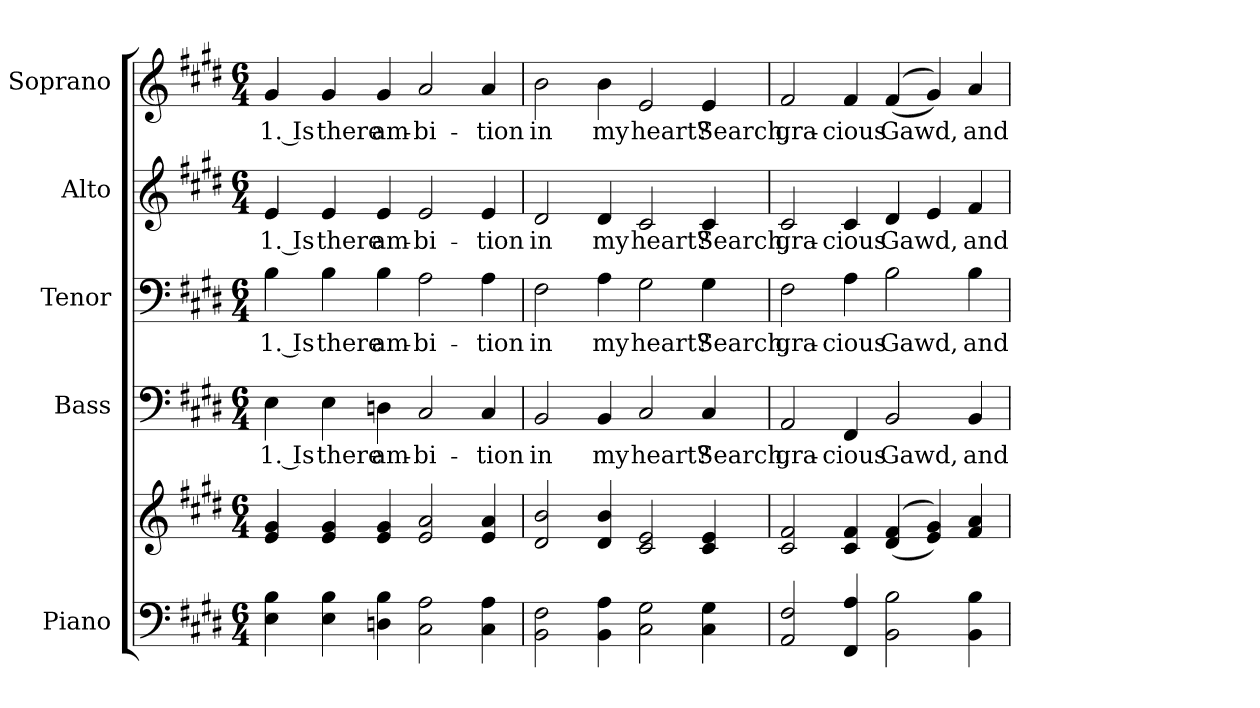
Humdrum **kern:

**kern	**kern	**kern	**text	**kern	**text	**kern	**text	**kern	**text
*part5	*part5	*part4	*part4	*part3	*part3	*part2	*part2	*part1	*part1
*staff6	*staff5	*staff4	*staff4	*staff3	*staff3	*staff2	*staff2	*staff1	*staff1
*I"Piano	*	*I"Bass	*	*I"Tenor	*	*I"Alto	*	*I"Soprano	*
*I'Pno.	*	*I'B.	*	*I'T.	*	*I'A.	*	*I'S.	*
!!LO:PB:g=z
*clefF4	*clefG2	*clefF4	*	*clefF4	*	*clefG2	*	*clefG2	*
*k[f#c#g#d#]	*k[f#c#g#d#]	*k[f#c#g#d#]	*	*k[f#c#g#d#]	*	*k[f#c#g#d#]	*	*k[f#c#g#d#]	*
*E:	*E:	*E:	*	*E:	*	*E:	*	*E:	*
*M6/4	*M6/4	*M6/4	*	*M6/4	*	*M6/4	*	*M6/4	*
*MM150	*MM150	*MM150	*	*MM150	*	*MM150	*	*MM150	*
=1	=1	=1	=1	=1	=1	=1	=1	=1	=1
!	!	!	!LO:LY:b:color=#000000	!	!	!	!	!	!
!	!	!	!	!	!LO:LY:b:color=#000000	!	!	!	!
!	!	!	!	!	!	!	!LO:LY:b:color=#000000	!	!
!	!	!	!	!	!	!	!	!	!LO:LY:b:color=#000000
4Ei\ 4Bi	4ei/ 4g#i	4Ei\	1. Is	4Bi\	1. Is	4ei/	1. Is	4g#i/	1. Is
!	!	!	!LO:LY:b:color=#000000	!	!	!	!	!	!
!	!	!	!	!	!LO:LY:b:color=#000000	!	!	!	!
!	!	!	!	!	!	!	!LO:LY:b:color=#000000	!	!
!	!	!	!	!	!	!	!	!	!LO:LY:b:color=#000000
4Ei\ 4Bi	4ei/ 4g#i	4Ei\	there	4Bi\	there	4ei/	there	4g#i/	there
!	!	!	!LO:LY:b:color=#000000	!	!	!	!	!	!
!	!	!	!	!	!LO:LY:b:color=#000000	!	!	!	!
!	!	!	!	!	!	!	!LO:LY:b:color=#000000	!	!
!	!	!	!	!	!	!	!	!	!LO:LY:b:color=#000000
4Dni\ 4Bi	4ei/ 4g#i	4Dni\	am-	4Bi\	am-	4ei/	am-	4g#i/	am-
!	!	!	!LO:LY:b:color=#000000	!	!	!	!	!	!
!	!	!	!	!	!LO:LY:b:color=#000000	!	!	!	!
!	!	!	!	!	!	!	!LO:LY:b:color=#000000	!	!
!	!	!	!	!	!	!	!	!	!LO:LY:b:color=#000000
2C#i\ 2Ai	2ei/ 2ai	2C#i/	-bi-	2Ai\	-bi-	2ei/	-bi-	2ai/	-bi-
!	!	!	!LO:LY:b:color=#000000	!	!	!	!	!	!
!	!	!	!	!	!LO:LY:b:color=#000000	!	!	!	!
!	!	!	!	!	!	!	!LO:LY:b:color=#000000	!	!
!	!	!	!	!	!	!	!	!	!LO:LY:b:color=#000000
4C#i\ 4Ai	4ei/ 4ai	4C#i/	-tion	4Ai\	-tion	4ei/	-tion	4ai/	-tion
=2	=2	=2	=2	=2	=2	=2	=2	=2	=2
!	!	!	!LO:LY:b:color=#000000	!	!	!	!	!	!
!	!	!	!	!	!LO:LY:b:color=#000000	!	!	!	!
!	!	!	!	!	!	!	!LO:LY:b:color=#000000	!	!
!	!	!	!	!	!	!	!	!	!LO:LY:b:color=#000000
2BBi\ 2F#i	2d#i/ 2bi	2BBi/	in	2F#i\	in	2d#i/	in	2bi\	in
!	!	!	!LO:LY:b:color=#000000	!	!	!	!	!	!
!	!	!	!	!	!LO:LY:b:color=#000000	!	!	!	!
!	!	!	!	!	!	!	!LO:LY:b:color=#000000	!	!
!	!	!	!	!	!	!	!	!	!LO:LY:b:color=#000000
4BBi\ 4Ai	4d#i/ 4bi	4BBi/	my	4Ai\	my	4d#i/	my	4bi\	my
!	!	!	!LO:LY:b:color=#000000	!	!	!	!	!	!
!	!	!	!	!	!LO:LY:b:color=#000000	!	!	!	!
!	!	!	!	!	!	!	!LO:LY:b:color=#000000	!	!
!	!	!	!	!	!	!	!	!	!LO:LY:b:color=#000000
2C#i\ 2G#i	2c#i/ 2ei	2C#i/	heart?	2G#i\	heart?	2c#i/	heart?	2ei/	heart?
!	!	!	!LO:LY:b:color=#000000	!	!	!	!	!	!
!	!	!	!	!	!LO:LY:b:color=#000000	!	!	!	!
!	!	!	!	!	!	!	!LO:LY:b:color=#000000	!	!
!	!	!	!	!	!	!	!	!	!LO:LY:b:color=#000000
4C#i\ 4G#i	4c#i/ 4ei	4C#i/	Search,	4G#i\	Search,	4c#i/	Search,	4ei/	Search,
!!LO:PB:g=z
=3	=3	=3	=3	=3	=3	=3	=3	=3	=3
!	!	!	!LO:LY:b:color=#000000	!	!	!	!	!	!
!	!	!	!	!	!LO:LY:b:color=#000000	!	!	!	!
!	!	!	!	!	!	!	!LO:LY:b:color=#000000	!	!
!	!	!	!	!	!	!	!	!	!LO:LY:b:color=#000000
2AAi/ 2F#i	2c#i/ 2f#i	2AAi/	gra-	2F#i\	gra-	2c#i/	gra-	2f#i/	gra-
!	!	!	!LO:LY:b:color=#000000	!	!	!	!	!	!
!	!	!	!	!	!LO:LY:b:color=#000000	!	!	!	!
!	!	!	!	!	!	!	!LO:LY:b:color=#000000	!	!
!	!	!	!	!	!	!	!	!	!LO:LY:b:color=#000000
4FF#i/ 4Ai	4c#i/ 4f#i	4FF#i/	-cious	4Ai\	-cious	4c#i/	-cious	4f#i/	-cious
!	!	!	!LO:LY:b:color=#000000	!	!	!	!	!	!
!	!	!	!	!	!LO:LY:b:color=#000000	!	!	!	!
!	!	!	!	!	!	!	!LO:LY:b:color=#000000	!	!
!	!	!	!	!	!	!	!	!	!LO:LY:b:color=#000000
2BBi\ 2Bi	((4d#i/ 4f#i	2BBi/	Gawd,	2Bi\	Gawd,	4d#i/	Gawd,	((4f#i/	Gawd,
.	4ei/ 4g#i))	.	.	.	.	4ei/	.	4g#i/))	.
!	!	!	!LO:LY:b:color=#000000	!	!	!	!	!	!
!	!	!	!	!	!LO:LY:b:color=#000000	!	!	!	!
!	!	!	!	!	!	!	!LO:LY:b:color=#000000	!	!
!	!	!	!	!	!	!	!	!	!LO:LY:b:color=#000000
4BBi\ 4Bi	4f#i/ 4ai	4BBi/	and	4Bi\	and	4f#i/	and	4ai/	and
=	=	=	=	=	=	=	=	=	=
*-	*-	*-	*-	*-	*-	*-	*-	*-	*-
